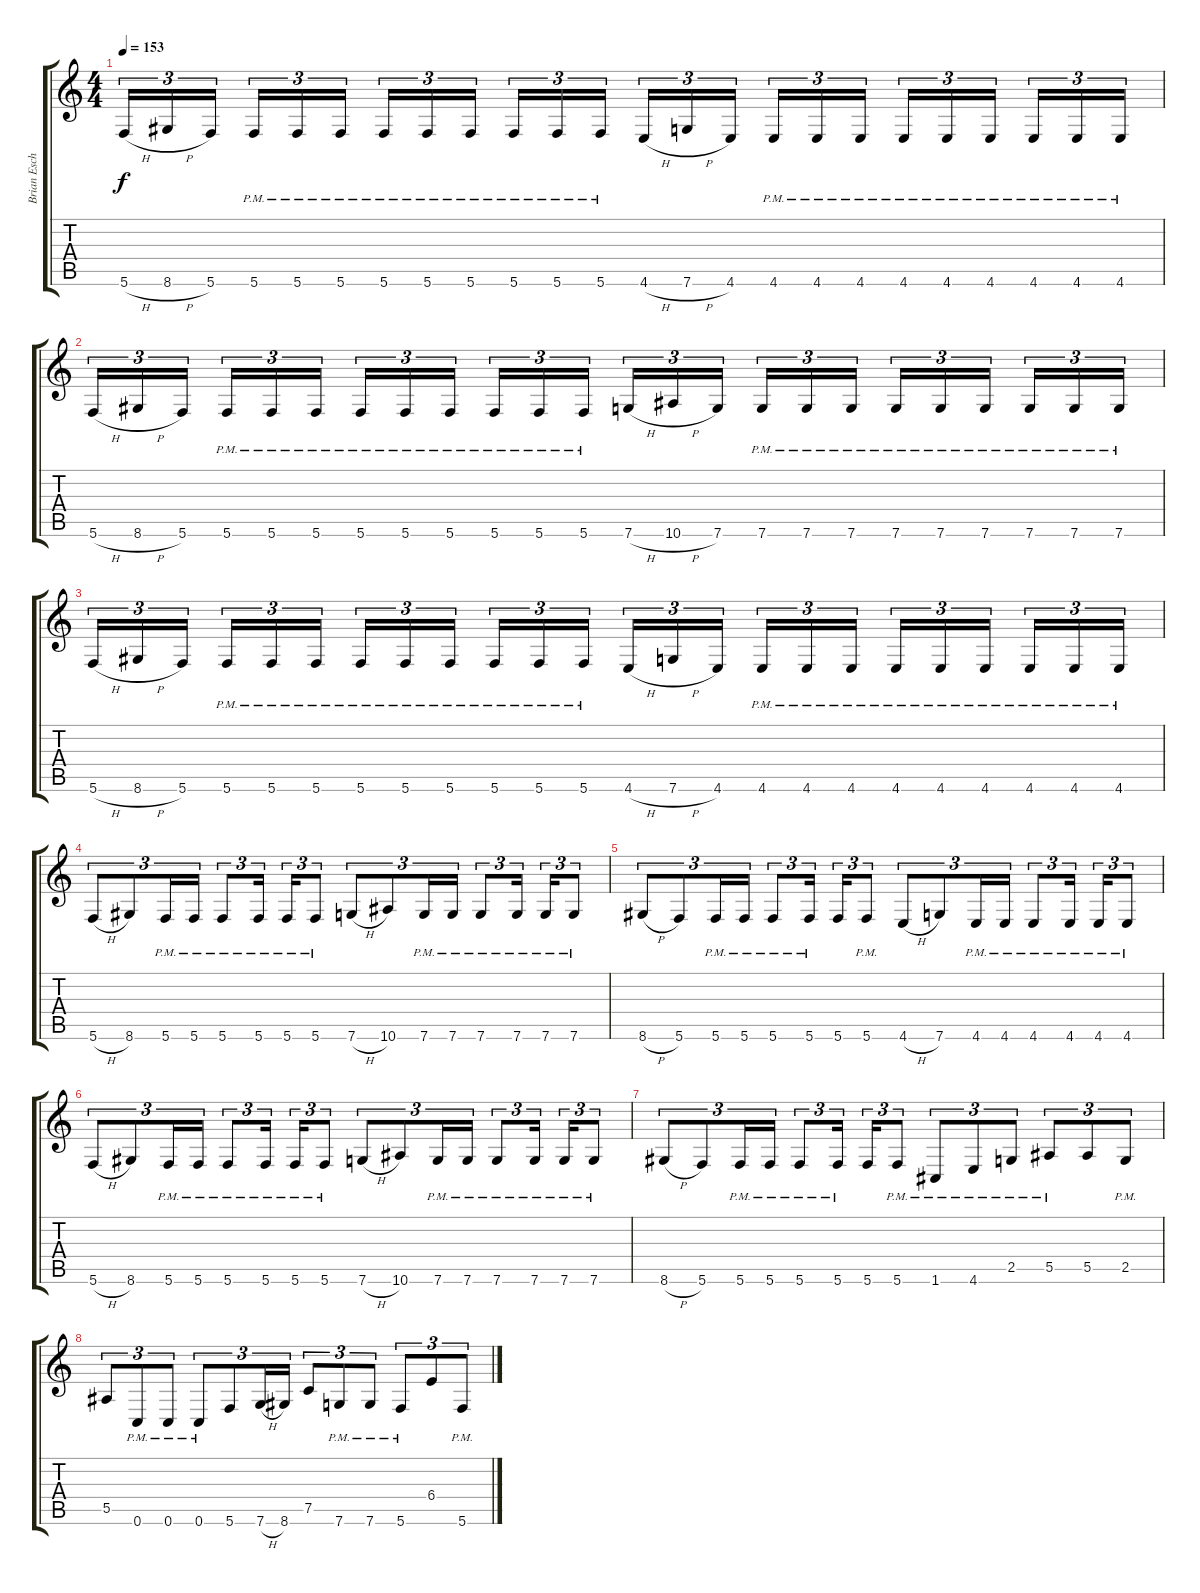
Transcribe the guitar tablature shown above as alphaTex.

\track ("Brian Eschbach (Guitar)" "Brian Esch") {instrument distortionguitar}
\staff {score tabs}
\tuning (C4 G3 Eb3 Bb2 F2 C2) {hide}
\ts (4 4)
\tempo 153
\clef g2
\ks c
5.6{h}.16{tu (3 2) dy f} 8.6{h}.16{tu (3 2)} 5.6.16{tu (3 2)} 5.6{pm}.16{tu (3 2)} 5.6{pm}.16{tu (3 2)} 5.6{pm}.16{tu (3 2)} 5.6{pm}.16{tu (3 2)} 5.6{pm}.16{tu (3 2)} 5.6{pm}.16{tu (3 2)} 5.6{pm}.16{tu (3 2)} 5.6{pm}.16{tu (3 2)} 5.6{pm}.16{tu (3 2)} 4.6{h}.16{tu (3 2)} 7.6{h}.16{tu (3 2)} 4.6.16{tu (3 2)} 4.6{pm}.16{tu (3 2)} 4.6{pm}.16{tu (3 2)} 4.6{pm}.16{tu (3 2)} 4.6{pm}.16{tu (3 2)} 4.6{pm}.16{tu (3 2)} 4.6{pm}.16{tu (3 2)} 4.6{pm}.16{tu (3 2)} 4.6{pm}.16{tu (3 2)} 4.6{pm}.16{tu (3 2)} |
5.6{h}.16{tu (3 2)} 8.6{h}.16{tu (3 2)} 5.6.16{tu (3 2)} 5.6{pm}.16{tu (3 2)} 5.6{pm}.16{tu (3 2)} 5.6{pm}.16{tu (3 2)} 5.6{pm}.16{tu (3 2)} 5.6{pm}.16{tu (3 2)} 5.6{pm}.16{tu (3 2)} 5.6{pm}.16{tu (3 2)} 5.6{pm}.16{tu (3 2)} 5.6{pm}.16{tu (3 2)} 7.6{h}.16{tu (3 2)} 10.6{h}.16{tu (3 2)} 7.6.16{tu (3 2)} 7.6{pm}.16{tu (3 2)} 7.6{pm}.16{tu (3 2)} 7.6{pm}.16{tu (3 2)} 7.6{pm}.16{tu (3 2)} 7.6{pm}.16{tu (3 2)} 7.6{pm}.16{tu (3 2)} 7.6{pm}.16{tu (3 2)} 7.6{pm}.16{tu (3 2)} 7.6{pm}.16{tu (3 2)} |
5.6{h}.16{tu (3 2)} 8.6{h}.16{tu (3 2)} 5.6.16{tu (3 2)} 5.6{pm}.16{tu (3 2)} 5.6{pm}.16{tu (3 2)} 5.6{pm}.16{tu (3 2)} 5.6{pm}.16{tu (3 2)} 5.6{pm}.16{tu (3 2)} 5.6{pm}.16{tu (3 2)} 5.6{pm}.16{tu (3 2)} 5.6{pm}.16{tu (3 2)} 5.6{pm}.16{tu (3 2)} 4.6{h}.16{tu (3 2)} 7.6{h}.16{tu (3 2)} 4.6.16{tu (3 2)} 4.6{pm}.16{tu (3 2)} 4.6{pm}.16{tu (3 2)} 4.6{pm}.16{tu (3 2)} 4.6{pm}.16{tu (3 2)} 4.6{pm}.16{tu (3 2)} 4.6{pm}.16{tu (3 2)} 4.6{pm}.16{tu (3 2)} 4.6{pm}.16{tu (3 2)} 4.6{pm}.16{tu (3 2)} |
5.6{h}.8{tu (3 2) balance 13} 8.6.8{tu (3 2)} 5.6{pm}.16{tu (3 2)} 5.6{pm}.16{tu (3 2)} 5.6{pm}.8{tu (3 2)} 5.6{pm}.16{tu (3 2)} 5.6{pm}.16{tu (3 2)} 5.6{pm}.8{tu (3 2)} 7.6{h}.8{tu (3 2)} 10.6.8{tu (3 2)} 7.6{pm}.16{tu (3 2)} 7.6{pm}.16{tu (3 2)} 7.6{pm}.8{tu (3 2)} 7.6{pm}.16{tu (3 2)} 7.6{pm}.16{tu (3 2)} 7.6{pm}.8{tu (3 2)} |
8.6{h}.8{tu (3 2)} 5.6.8{tu (3 2)} 5.6{pm}.16{tu (3 2)} 5.6{pm}.16{tu (3 2)} 5.6{pm}.8{tu (3 2)} 5.6{pm}.16{tu (3 2)} 5.6.16{tu (3 2)} 5.6{pm}.8{tu (3 2)} 4.6{h}.8{tu (3 2)} 7.6.8{tu (3 2)} 4.6{pm}.16{tu (3 2)} 4.6{pm}.16{tu (3 2)} 4.6{pm}.8{tu (3 2)} 4.6{pm}.16{tu (3 2)} 4.6{pm}.16{tu (3 2)} 4.6{pm}.8{tu (3 2)} |
5.6{h}.8{tu (3 2)} 8.6.8{tu (3 2)} 5.6{pm}.16{tu (3 2)} 5.6{pm}.16{tu (3 2)} 5.6{pm}.8{tu (3 2)} 5.6{pm}.16{tu (3 2)} 5.6{pm}.16{tu (3 2)} 5.6{pm}.8{tu (3 2)} 7.6{h}.8{tu (3 2)} 10.6.8{tu (3 2)} 7.6{pm}.16{tu (3 2)} 7.6{pm}.16{tu (3 2)} 7.6{pm}.8{tu (3 2)} 7.6{pm}.16{tu (3 2)} 7.6{pm}.16{tu (3 2)} 7.6{pm}.8{tu (3 2)} |
8.6{h}.8{tu (3 2)} 5.6.8{tu (3 2)} 5.6{pm}.16{tu (3 2)} 5.6{pm}.16{tu (3 2)} 5.6{pm}.8{tu (3 2)} 5.6{pm}.16{tu (3 2)} 5.6.16{tu (3 2)} 5.6{pm}.8{tu (3 2)} 1.6{pm}.8{tu (3 2)} 4.6{pm}.8{tu (3 2)} 2.5{pm}.8{tu (3 2)} 5.5{pm}.8{tu (3 2)} 5.5.8{tu (3 2)} 2.5{pm}.8{tu (3 2)} |
5.5.8{tu (3 2)} 0.6{pm}.8{tu (3 2)} 0.6{pm}.8{tu (3 2)} 0.6{pm}.8{tu (3 2)} 5.6.8{tu (3 2)} 7.6{h}.16{tu (3 2)} 8.6.16{tu (3 2)} 7.5.8{tu (3 2)} 7.6{pm}.8{tu (3 2)} 7.6{pm}.8{tu (3 2)} 5.6{pm}.8{tu (3 2)} 6.4.8{tu (3 2)} 5.6{pm}.8{tu (3 2)}
